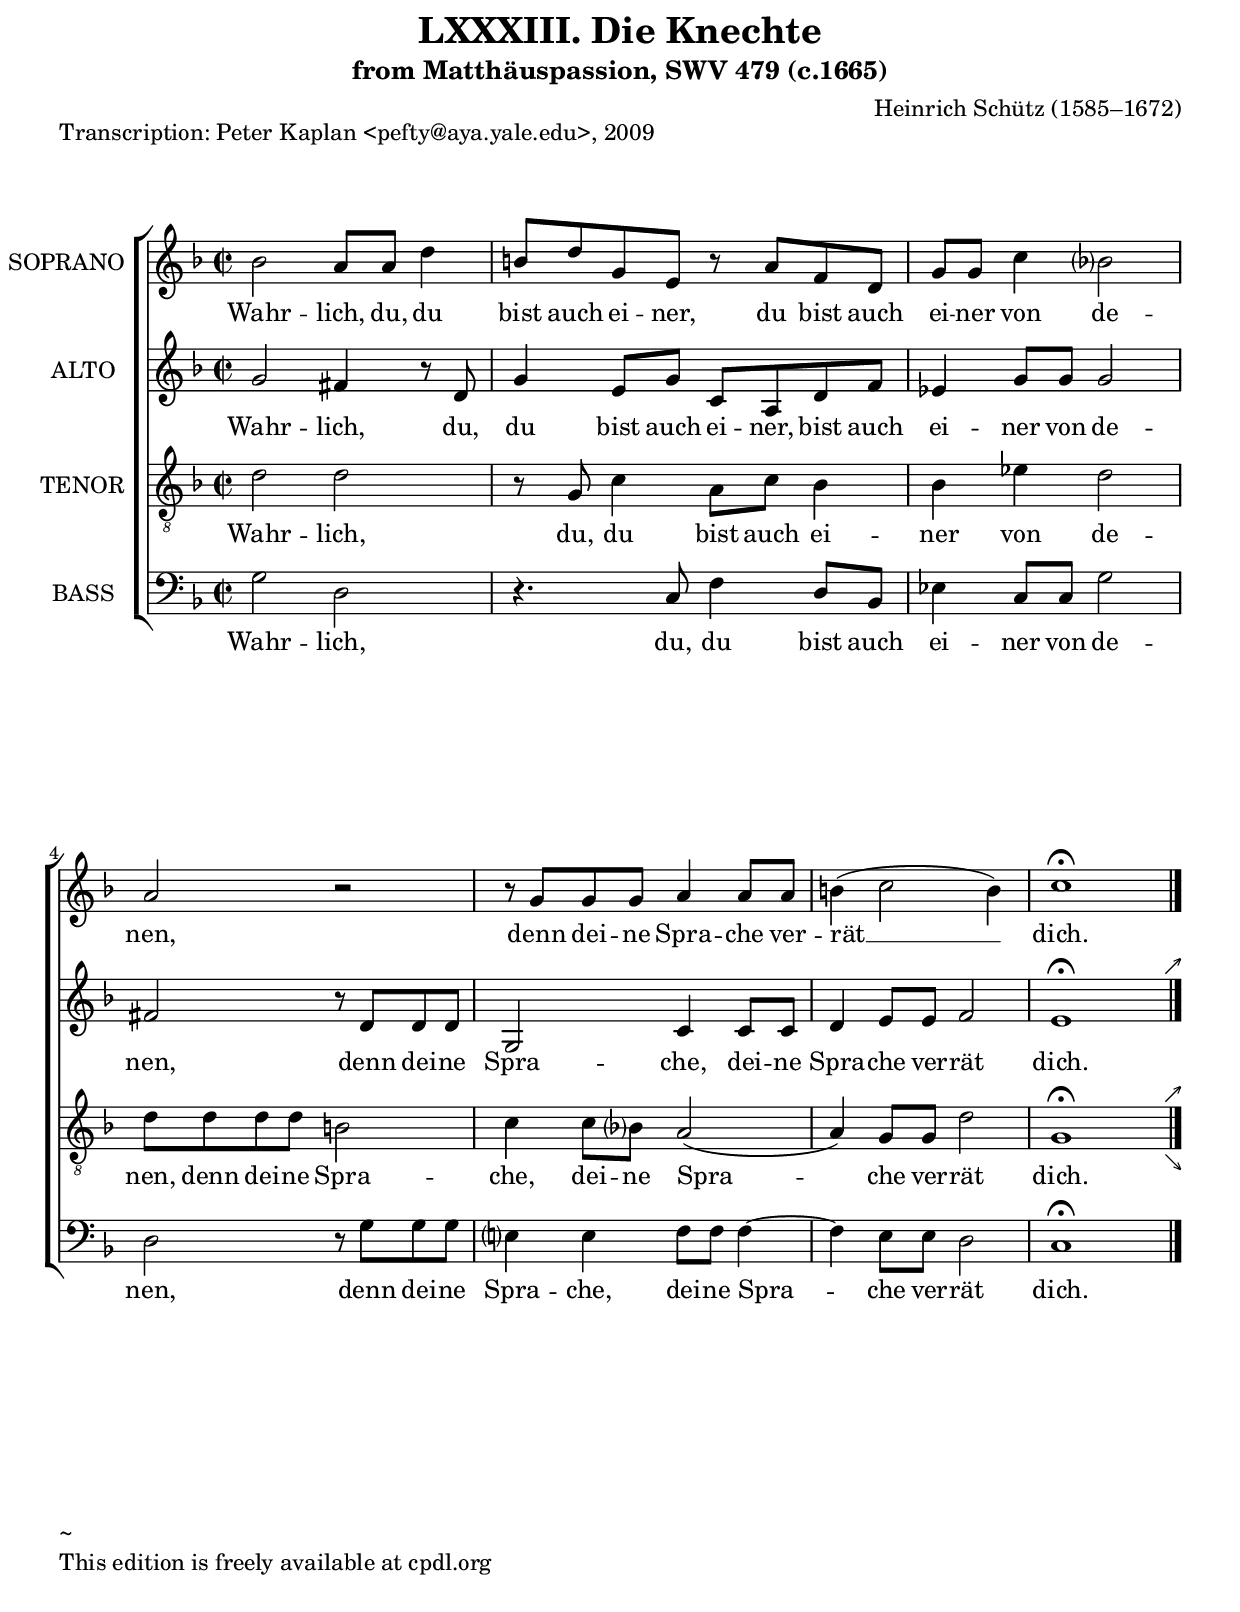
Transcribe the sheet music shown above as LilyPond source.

     \version "2.10.10"
\paper {
  between-system-space = 2.0\cm
  between-system-padding = #1
  ragged-bottom=##f
  ragged-last-bottom=##f
  bottom-margin = 2.0\cm
  top-margin = 0.1\cm
%  system-count = #6
  systemSeparatorMarkup = ""
}
\header {
    title = "LXXXIII. Die Knechte"
    subtitle = "from Matthäuspassion, SWV 479 (c.1665)"
    composer = "Heinrich Schütz (1585–1672)"
    date = "1623"
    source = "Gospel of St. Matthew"
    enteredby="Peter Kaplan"
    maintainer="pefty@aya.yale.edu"
    piece ="Transcription: Peter Kaplan <pefty@aya.yale.edu>, 2009"
    texidoc = "

Translation of text:
Jesus of Nazareth."
}

     \score { 
      <<
        \new ChoirStaff <<
        \new Staff = CantusOne <<
               {  
      <<
     \override Stem #'neutral-direction = #up 
%     \override Staff.TimeSignature #'style = #'()
        \clef treble
        \key d \minor 
        \new Voice = "CantusOne" {
     \override NoteHead #'style = #'baroque
        \set Staff.midiInstrument = "synth voice"
        \set Staff.vocalName = "SOPRANO "

\time 2/2
bes'2 a'8 a' d''4                
b'8 d'' g' e' r a' f' d'
g'8 g' c''4 bes'?2
a'2 r
% measure 5
r8 g' g' g' a'4 a'8 a'                  
b'4( c''2 b'4)
c''1\fermata
\bar "|."
}
>>
}

>>

\new Lyrics 
\lyricsto "CantusOne"
        { 
Wahr -- lich, du, du
bist auch ei -- ner, du bist auch 
ei -- ner von de --
nen,
 denn dei -- ne Spra -- che ver -- 
rät __
dich.
}



        \new Staff = Altus <<
               {  
      <<
     \override Stem #'neutral-direction = #up 
%     \override Staff.TimeSignature #'style = #'()
        \clef treble
        \key d \minor 
        \new Voice = "Altus" {
     \override NoteHead #'style = #'baroque
        \set Staff.midiInstrument = "synth voice"
        \set Staff.vocalName = "ALTO "

\time 2/2
g'2 fis'4 r8 d'
g'4 e'8 g' c' a d' f'
ees'4 g'8 g' g'2
fis'2 r8 d' d' d'
% measure 5
g2 c'4 c'8 c'
d'4 e'8 e' f'2
e'1^\markup{ \hspace#+11 \lower #0 ↗ }\fermata
\bar "|."
}
>>
}

>>

\new Lyrics 
\lyricsto "Altus"
        { 
Wahr -- lich, du,
du bist auch ei -- ner, bist auch 
ei -- ner von de --
nen, denn dei -- ne 
Spra -- che, dei -- ne 
Spra -- che ver -- rät
dich.
}


        \new Staff = Tenor <<
               {  
      <<
     \override Stem #'neutral-direction = #up 
%     \override Staff.TimeSignature #'style = #'()
        \clef "G_8"
        \key d \minor 
        \new Voice = "Tenor" {
     \override NoteHead #'style = #'baroque
        \set Staff.midiInstrument = "synth voice"
        \set Staff.vocalName = "TENOR "

\time 2/2
d'2 d'
r8 g c'4 a8 c' bes4
bes4 ees' d'2
d'8 d' d' d' b2
% measure 5
c'4 c'8 bes? a2(
a4) g8 g d'2
<<g1_\markup{ \hspace#+11 \lower #0.7  ↘ } \fermata s1^\markup{ \hspace#+11 \lower #0.7  ↗ }>>
\bar "|."
}
>>
}

>>

\new Lyrics 
\lyricsto "Tenor"
        { 
Wahr -- lich, 
 du, du bist auch ei -- 
ner von de --
nen, denn dei -- ne Spra -- 
che, dei -- ne Spra -- 
 che ver -- rät
dich.
}


        \new Staff = Bassus <<
               {  
      <<
     \override Stem #'neutral-direction = #up 
%     \override Staff.TimeSignature #'style = #'()
        \clef bass
        \key d \minor 
        \new Voice = "Bassus" {
     \override NoteHead #'style = #'baroque
        \set Staff.midiInstrument = "synth voice"
        \set Staff.vocalName = "BASS "

\time 2/2
g2 d
r4. c8 f4 d8 bes,
ees4 c8 c g2
d2 r8 g g g 
% measure 5
e?4 e f8 f f4~
f4 e8 e d2
c1\fermata
\bar "|."
}
>>
}

>>

\new Lyrics 
\lyricsto "Bassus"
        { 
Wahr -- lich, 
 du, du bist auch 
ei -- ner von de --
nen, denn dei -- ne 
Spra -- che, dei -- ne Spra -- 
 che ver -- rät
dich.
}


>>


>>
   






%{
\midi { 
\context { 
\Score 
tempoWholesPerMinute = #(ly:make-moment 72 4) 
} 
} 
%}







     }
\layout { 
         \context { 
          \Staff \consists "Horizontal_bracket_engraver" 
          }
         }
\markup{\column{\line{ ~ } \line{This edition is freely available at cpdl.org}} 
} 



















